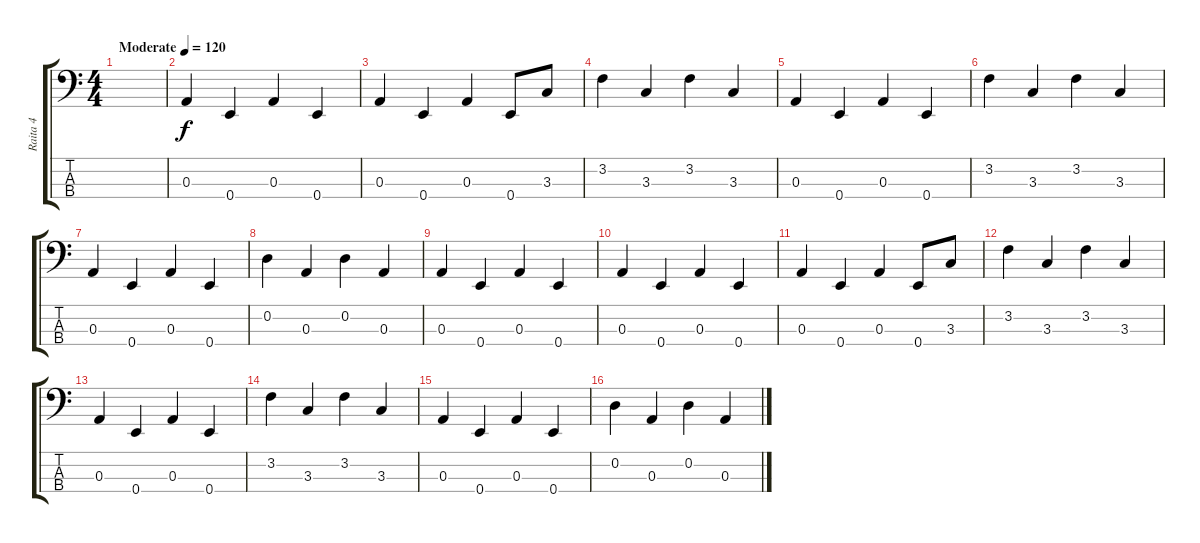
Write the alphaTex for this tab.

\track ("Raita 4" "Raita 4") {instrument electricbassfinger}
\staff {score tabs}
\tuning (G2 D2 A1 E1) {hide}
\ts (4 4)
\tempo (120 "Moderate")
\clef f4
\ks c
|
0.3.4 0.4.4 0.3.4 0.4.4 |
0.3.4 0.4.4 0.3.4 0.4.8 3.3.8 |
3.2.4 3.3.4 3.2.4 3.3.4 |
0.3.4 0.4.4 0.3.4 0.4.4 |
3.2.4 3.3.4 3.2.4 3.3.4 |
0.3.4 0.4.4 0.3.4 0.4.4 |
0.2.4 0.3.4 0.2.4 0.3.4 |
0.3.4 0.4.4 0.3.4 0.4.4 |
0.3.4 0.4.4 0.3.4 0.4.4 |
0.3.4 0.4.4 0.3.4 0.4.8 3.3.8 |
3.2.4 3.3.4 3.2.4 3.3.4 |
0.3.4 0.4.4 0.3.4 0.4.4 |
3.2.4 3.3.4 3.2.4 3.3.4 |
0.3.4 0.4.4 0.3.4 0.4.4 |
0.2.4 0.3.4 0.2.4 0.3.4
